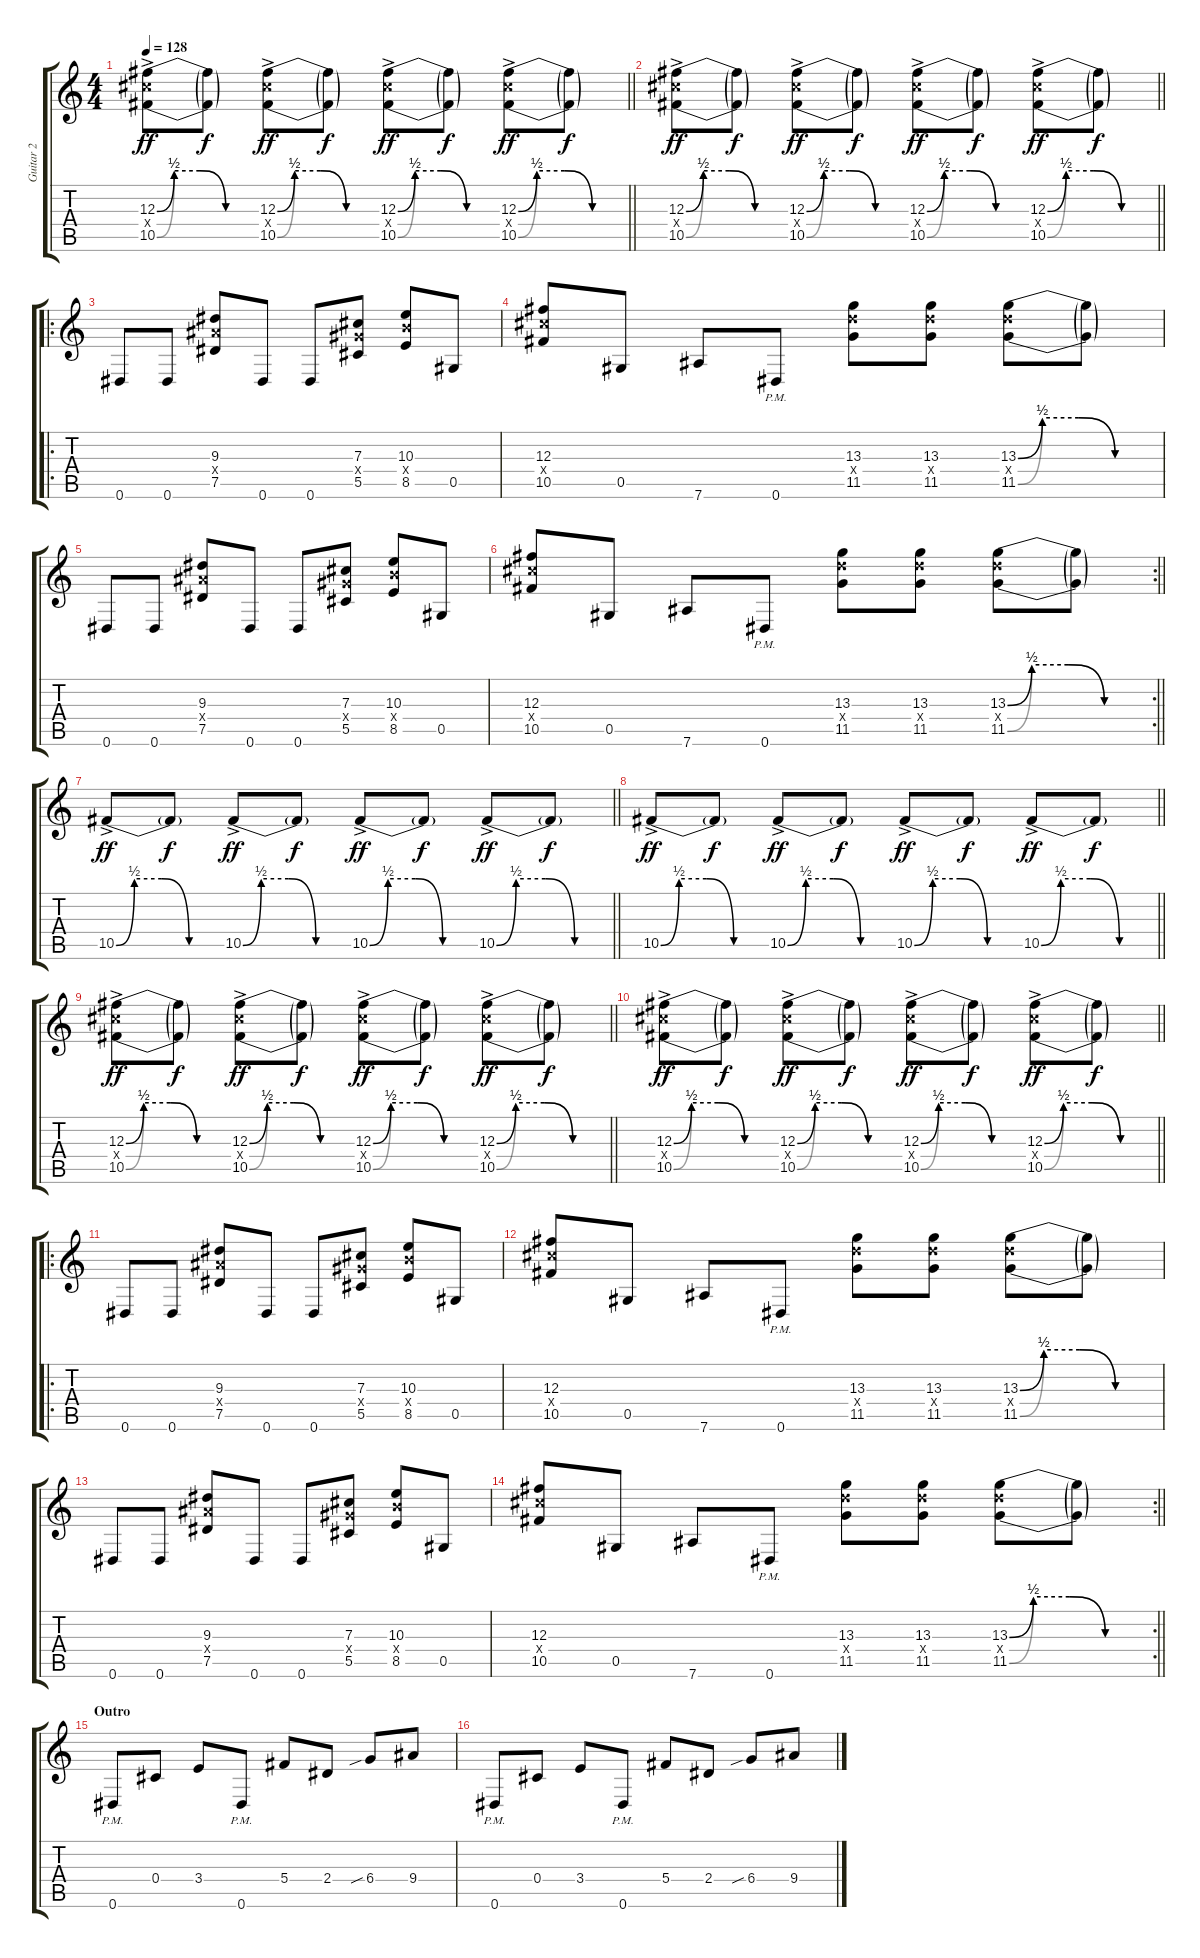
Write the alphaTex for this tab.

\track ("Guitar 2" "Guitar 2") {instrument distortionguitar}
\staff {score tabs}
\tuning (Eb4 Bb3 Gb3 Db3 Ab2 Eb2) {hide}
\ts (4 4)
\tempo 128
\clef g2
\barLineRight lightlight
\ks c
(12.3{be (custom 0 0 10 2 25 2 40 0 60 0) ac} 12.4{ac x} 10.5{be (custom 0 0 10 2 25 2 40 0 60 0) ac}).8{dy ff} (12.3{t} 10.5{t}).8{dy f} (12.3{be (custom 0 0 10 2 25 2 40 0 60 0) ac} 12.4{ac x} 10.5{be (custom 0 0 10 2 25 2 40 0 60 0) ac}).8{dy ff} (12.3{t} 10.5{t}).8{dy f} (12.3{be (custom 0 0 10 2 25 2 40 0 60 0) ac} 12.4{ac x} 10.5{be (custom 0 0 10 2 25 2 40 0 60 0) ac}).8{dy ff} (12.3{t} 10.5{t}).8{dy f} (12.3{be (custom 0 0 10 2 25 2 40 0 60 0) ac} 12.4{ac x} 10.5{be (custom 0 0 10 2 25 2 40 0 60 0) ac}).8{dy ff} (12.3{t} 10.5{t}).8{dy f} |
\barLineRight lightlight
(12.3{be (custom 0 0 10 2 25 2 40 0 60 0) ac} 12.4{ac x} 10.5{be (custom 0 0 10 2 25 2 40 0 60 0) ac}).8{dy ff} (12.3{t} 10.5{t}).8{dy f} (12.3{be (custom 0 0 10 2 25 2 40 0 60 0) ac} 12.4{ac x} 10.5{be (custom 0 0 10 2 25 2 40 0 60 0) ac}).8{dy ff} (12.3{t} 10.5{t}).8{dy f} (12.3{be (custom 0 0 10 2 25 2 40 0 60 0) ac} 12.4{ac x} 10.5{be (custom 0 0 10 2 25 2 40 0 60 0) ac}).8{dy ff} (12.3{t} 10.5{t}).8{dy f} (12.3{be (custom 0 0 10 2 25 2 40 0 60 0) ac} 12.4{ac x} 10.5{be (custom 0 0 10 2 25 2 40 0 60 0) ac}).8{dy ff} (12.3{t} 10.5{t}).8{dy f} |
\ro
0.6.8 0.6.8 (9.3 9.4{x} 7.5).8 0.6.8 0.6.8 (7.3 7.4{x} 5.5).8 (10.3 10.4{x} 8.5).8 0.5.8 |
(12.3 12.4{x} 10.5).8 0.5.8 7.6.8 0.6{pm}.8 (13.3 13.4{x} 11.5).8 (13.3 13.4{x} 11.5).8 (13.3{be (custom 0 0 10 2 25 2 40 0 60 0)} 13.4{x} 11.5{be (custom 0 0 10 2 25 2 40 0 60 0)}).8 (13.3{t} 11.5{t}).8 |
0.6.8 0.6.8 (9.3 9.4{x} 7.5).8 0.6.8 0.6.8 (7.3 7.4{x} 5.5).8 (10.3 10.4{x} 8.5).8 0.5.8 |
\rc 2
\barLineRight lightlight
(12.3 12.4{x} 10.5).8 0.5.8 7.6.8 0.6{pm}.8 (13.3 13.4{x} 11.5).8 (13.3 13.4{x} 11.5).8 (13.3{be (custom 0 0 10 2 25 2 40 0 60 0)} 13.4{x} 11.5{be (custom 0 0 10 2 25 2 40 0 60 0)}).8 (13.3{t} 11.5{t}).8 |
\barLineRight lightlight
10.5{be (custom 0 0 10 2 25 2 40 0 60 0) ac}.8{dy ff} 10.5{t}.8{dy f} 10.5{be (custom 0 0 10 2 25 2 40 0 60 0) ac}.8{dy ff} 10.5{t}.8{dy f} 10.5{be (custom 0 0 10 2 25 2 40 0 60 0) ac}.8{dy ff} 10.5{t}.8{dy f} 10.5{be (custom 0 0 10 2 25 2 40 0 60 0) ac}.8{dy ff} 10.5{t}.8{dy f} |
\barLineRight lightlight
10.5{be (custom 0 0 10 2 25 2 40 0 60 0) ac}.8{dy ff} 10.5{t}.8{dy f} 10.5{be (custom 0 0 10 2 25 2 40 0 60 0) ac}.8{dy ff} 10.5{t}.8{dy f} 10.5{be (custom 0 0 10 2 25 2 40 0 60 0) ac}.8{dy ff} 10.5{t}.8{dy f} 10.5{be (custom 0 0 10 2 25 2 40 0 60 0) ac}.8{dy ff} 10.5{t}.8{dy f} |
\barLineRight lightlight
(12.3{be (custom 0 0 10 2 25 2 40 0 60 0) ac} 12.4{ac x} 10.5{be (custom 0 0 10 2 25 2 40 0 60 0) ac}).8{dy ff} (12.3{t} 10.5{t}).8{dy f} (12.3{be (custom 0 0 10 2 25 2 40 0 60 0) ac} 12.4{ac x} 10.5{be (custom 0 0 10 2 25 2 40 0 60 0) ac}).8{dy ff} (12.3{t} 10.5{t}).8{dy f} (12.3{be (custom 0 0 10 2 25 2 40 0 60 0) ac} 12.4{ac x} 10.5{be (custom 0 0 10 2 25 2 40 0 60 0) ac}).8{dy ff} (12.3{t} 10.5{t}).8{dy f} (12.3{be (custom 0 0 10 2 25 2 40 0 60 0) ac} 12.4{ac x} 10.5{be (custom 0 0 10 2 25 2 40 0 60 0) ac}).8{dy ff} (12.3{t} 10.5{t}).8{dy f} |
\barLineRight lightlight
(12.3{be (custom 0 0 10 2 25 2 40 0 60 0) ac} 12.4{ac x} 10.5{be (custom 0 0 10 2 25 2 40 0 60 0) ac}).8{dy ff} (12.3{t} 10.5{t}).8{dy f} (12.3{be (custom 0 0 10 2 25 2 40 0 60 0) ac} 12.4{ac x} 10.5{be (custom 0 0 10 2 25 2 40 0 60 0) ac}).8{dy ff} (12.3{t} 10.5{t}).8{dy f} (12.3{be (custom 0 0 10 2 25 2 40 0 60 0) ac} 12.4{ac x} 10.5{be (custom 0 0 10 2 25 2 40 0 60 0) ac}).8{dy ff} (12.3{t} 10.5{t}).8{dy f} (12.3{be (custom 0 0 10 2 25 2 40 0 60 0) ac} 12.4{ac x} 10.5{be (custom 0 0 10 2 25 2 40 0 60 0) ac}).8{dy ff} (12.3{t} 10.5{t}).8{dy f} |
\ro
0.6.8 0.6.8 (9.3 9.4{x} 7.5).8 0.6.8 0.6.8 (7.3 7.4{x} 5.5).8 (10.3 10.4{x} 8.5).8 0.5.8 |
(12.3 12.4{x} 10.5).8 0.5.8 7.6.8 0.6{pm}.8 (13.3 13.4{x} 11.5).8 (13.3 13.4{x} 11.5).8 (13.3{be (custom 0 0 10 2 25 2 40 0 60 0)} 13.4{x} 11.5{be (custom 0 0 10 2 25 2 40 0 60 0)}).8 (13.3{t} 11.5{t}).8 |
0.6.8 0.6.8 (9.3 9.4{x} 7.5).8 0.6.8 0.6.8 (7.3 7.4{x} 5.5).8 (10.3 10.4{x} 8.5).8 0.5.8 |
\rc 2
\barLineRight lightlight
(12.3 12.4{x} 10.5).8 0.5.8 7.6.8 0.6{pm}.8 (13.3 13.4{x} 11.5).8 (13.3 13.4{x} 11.5).8 (13.3{be (custom 0 0 10 2 25 2 40 0 60 0)} 13.4{x} 11.5{be (custom 0 0 10 2 25 2 40 0 60 0)}).8 (13.3{t} 11.5{t}).8 |
\section ("" "Outro")
0.6{pm}.8 0.4.8 3.4.8 0.6{pm}.8 5.4.8 2.4.8 6.4{sib}.8 9.4.8 |
0.6{pm}.8 0.4.8 3.4.8 0.6{pm}.8 5.4.8 2.4.8 6.4{sib}.8 9.4.8
